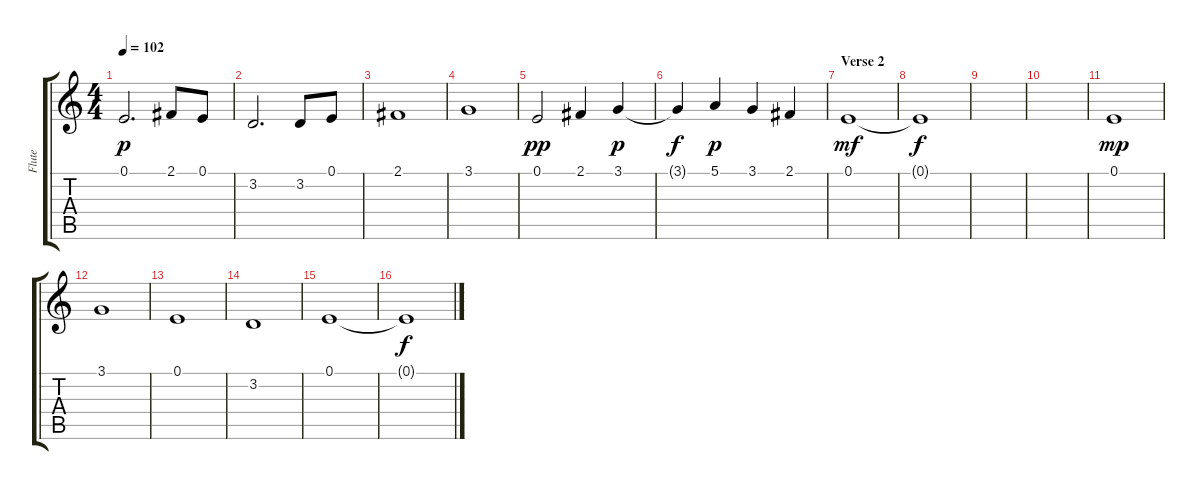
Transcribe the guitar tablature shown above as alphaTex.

\track ("Flute" "Flute") {instrument flute}
\staff {score tabs}
\tuning (E4 B3 G3 D3 A2 E2) {hide}
\ts (4 4)
\tempo 102
\clef g2
\ks c
0.1.2{d dy p} 2.1.8 0.1.8 |
3.2.2{d} 3.2.8 0.1.8 |
2.1.1 |
3.1.1 |
0.1.2{dy pp} 2.1.4 3.1.4{dy p} |
3.1{t}.4{dy f} 5.1.4{dy p} 3.1.4 2.1.4 |
\section ("" "Verse 2")
0.1.1{dy mf volume 4 balance 5 instrument frenchhorn} |
0.1{t}.1{dy f} |
|
|
0.1.1{dy mp volume 11 balance 12 instrument stringensemble1} |
3.1.1 |
0.1.1 |
3.2.1 |
0.1.1 |
0.1{t}.1{dy f}
